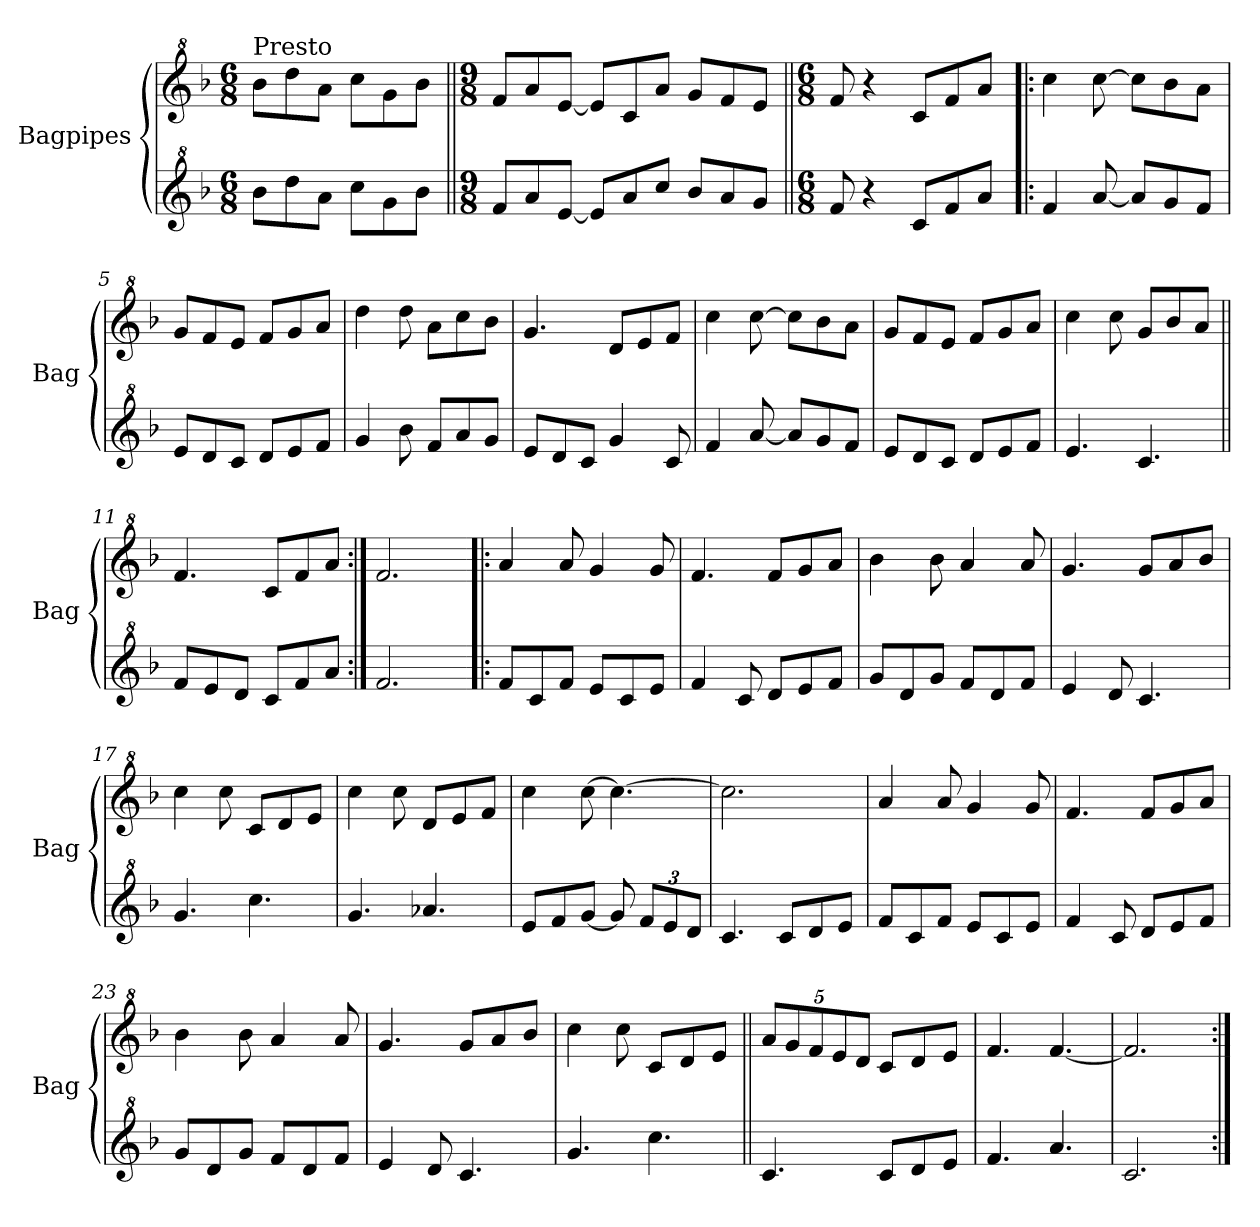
**kern	**kern
*part2	*part1
*staff2	*staff1
*I"Bagpipes	*I"Bagpipes
*I'Bag	*I'Bag
*clefG^2	*clefG^2
*k[b-]	*k[b-]
*F:	*F:
*M6/8	*M6/8
=1	=1
!	!LO:TX:a:t=Presto
8bb-\L	8bb-\L
8ddd\	8ddd\
8aa\J	8aa\J
8ccc\L	8ccc\L
8gg\	8gg\
8bb-\J	8bb-\J
=2||	=2||
*M9/8	*M9/8
8ff/L	8ff/L
8aa/	8aa/
[8ee/J	[8ee/J
8ee/L]	8ee/L]
8aa/	8cc/
8ccc/J	8aa/J
8bb-/L	8gg/L
8aa/	8ff/
8gg/J	8ee/J
=3||	=3||
*M6/8	*M6/8
8ff/	8ff/
4r	4r
8cc/L	8cc/L
8ff/	8ff/
8aa/J	8aa/J
=4!|:	=4!|:
4ff/	4ccc\
[8aa/	[8ccc\
8aa/L]	8ccc\L]
8gg/	8bb-\
8ff/J	8aa\J
=5	=5
8ee/L	8gg/L
8dd/	8ff/
8cc/J	8ee/J
8dd/L	8ff/L
8ee/	8gg/
8ff/J	8aa/J
=6	=6
4gg/	4ddd\
8bb-\	8ddd\
8ff/L	8aa\L
8aa/	8ccc\
8gg/J	8bb-\J
!!LO:LB:g=z
=7	=7
8ee/L	4.gg/
8dd/	.
8cc/J	.
4gg/	8dd/L
.	8ee/
8cc/	8ff/J
=8	=8
4ff/	4ccc\
[8aa/	[8ccc\
8aa/L]	8ccc\L]
8gg/	8bb-\
8ff/J	8aa\J
=9	=9
8ee/L	8gg/L
8dd/	8ff/
8cc/J	8ee/J
8dd/L	8ff/L
8ee/	8gg/
8ff/J	8aa/J
=10	=10
4.ee/	4ccc\
.	8ccc\
4.cc/	8gg/L
.	8bb-/
.	8aa/J
=11||	=11||
8ff/L	4.ff/
8ee/	.
8dd/J	.
8cc/L	8cc/L
8ff/	8ff/
8aa/J	8aa/J
=12:|!	=12:|!
2.ff/	2.ff/
=13!|:	=13!|:
8ff/L	4aa/
8cc/	.
8ff/J	8aa/
8ee/L	4gg/
8cc/	.
8ee/J	8gg/
=14	=14
4ff/	4.ff/
8cc/	.
8dd/L	8ff/L
8ee/	8gg/
8ff/J	8aa/J
!!LO:LB:g=z
=15	=15
8gg/L	4bb-\
8dd/	.
8gg/J	8bb-\
8ff/L	4aa/
8dd/	.
8ff/J	8aa/
=16	=16
4ee/	4.gg/
8dd/	.
4.cc/	8gg/L
.	8aa/
.	8bb-/J
=17	=17
4.gg/	4ccc\
.	8ccc\
4.ccc\	8cc/L
.	8dd/
.	8ee/J
=18	=18
4.gg/	4ccc\
.	8ccc\
4.aa-X/	8dd/L
.	8ee/
.	8ff/J
=19	=19
8ee/L	4ccc\
8ff/	.
[8gg/J	[8ccc\
8gg/]	4.ccc\_
*Xbrackettup	*
12ff/L	.
12ee/	.
12dd/J	.
=20	=20
4.cc/	2.ccc\]
8cc/L	.
8dd/	.
8ee/J	.
=21	=21
8ff/L	4aa/
8cc/	.
8ff/J	8aa/
8ee/L	4gg/
8cc/	.
8ee/J	8gg/
!!LO:LB:g=z
=22	=22
4ff/	4.ff/
8cc/	.
8dd/L	8ff/L
8ee/	8gg/
8ff/J	8aa/J
=23	=23
8gg/L	4bb-\
8dd/	.
8gg/J	8bb-\
8ff/L	4aa/
8dd/	.
8ff/J	8aa/
=24	=24
4ee/	4.gg/
8dd/	.
4.cc/	8gg/L
.	8aa/
.	8bb-/J
=25	=25
4.gg/	4ccc\
.	8ccc\
4.ccc\	8cc/L
.	8dd/
.	8ee/J
=26||	=26||
*	*Xbrackettup
4.cc/	40%3aa/L
.	40%3gg/
.	40%3ff/
.	40%3ee/
.	40%3dd/J
8cc/L	8cc/L
8dd/	8dd/
8ee/J	8ee/J
=27	=27
4.ff/	4.ff/
4.aa/	[4.ff/
=28	=28
2.cc/	2.ff/]
=:|!	=:|!
*-	*-
